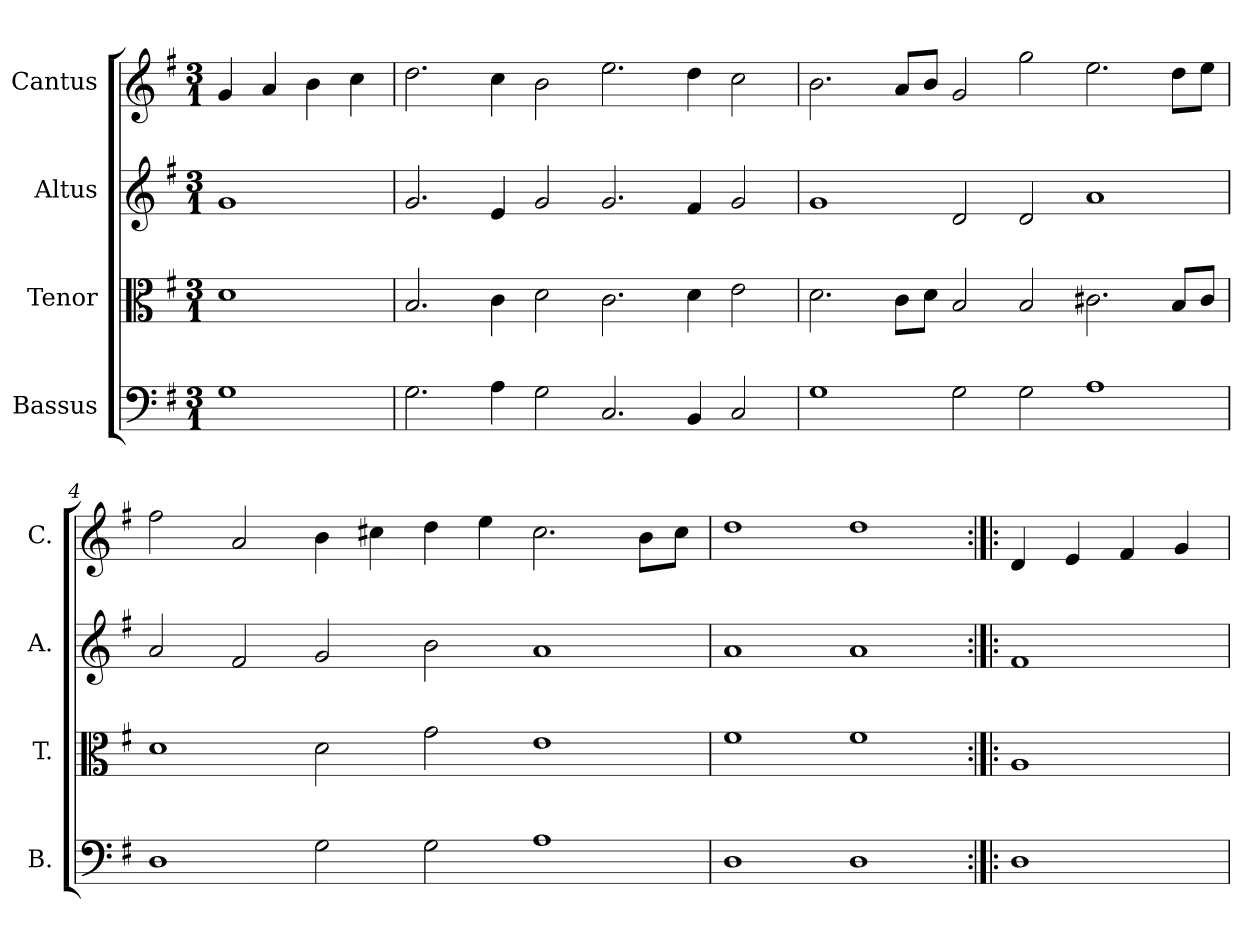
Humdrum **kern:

**kern	**kern	**kern	**kern
*part4	*part3	*part2	*part1
*staff4	*staff3	*staff2	*staff1
*I"Bassus	*I"Tenor	*I"Altus	*I"Cantus
*I'B.	*I'T.	*I'A.	*I'C.
*clefF4	*clefC3	*clefG2	*clefG2
*k[f#]	*k[f#]	*k[f#]	*k[f#]
*G:	*G:	*G:	*G:
*M3/1	*M3/1	*M3/1	*M3/1
=1	=1	=1	=1
1G\	1d\	1g/	4g/
.	.	.	4a/
.	.	.	4b\
.	.	.	4cc\
=2	=2	=2	=2
2.G\	2.B/	2.g/	2.dd\
4A\	4c\	4e/	4cc\
2G\	2d\	2g/	2b\
2.C/	2.c\	2.g/	2.ee\
4BB/	4d\	4f#/	4dd\
2C/	2e\	2g/	2cc\
=3	=3	=3	=3
1G\	2.d\	1g/	2.b\
.	8c\L	.	8a/L
.	8d\J	.	8b/J
2G\	2B/	2d/	2g/
2G\	2B/	2d/	2gg\
1A\	2.c#X\	1a/	2.ee\
.	8B/L	.	8dd\L
.	8c#/J	.	8ee\J
=4	=4	=4	=4
1D\	1d\	2a/	2ff#\
.	.	2f#/	2a/
2G\	2d\	2g/	4b\
.	.	.	4cc#X\
2G\	2g\	2b\	4dd\
.	.	.	4ee\
1A\	1e\	1a/	2.cc#\
.	.	.	8b\L
.	.	.	8cc#\J
=5	=5	=5	=5
1D\	1f#\	1a/	1dd\
1D\	1f#\	1a/	1dd\
=6:|!|:	=6:|!|:	=6:|!|:	=6:|!|:
1D\	1A/	1f#/	4d/
.	.	.	4e/
.	.	.	4f#/
.	.	.	4g/
=	=	=	=
*-	*-	*-	*-
